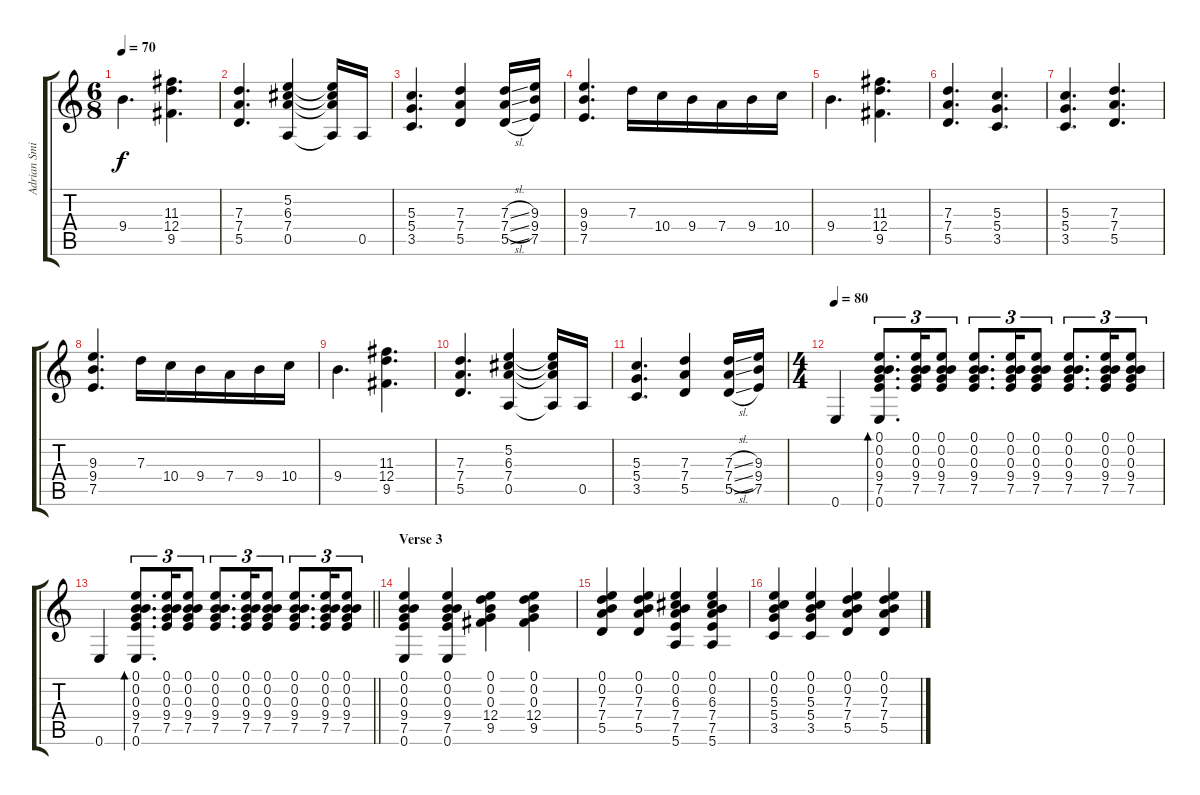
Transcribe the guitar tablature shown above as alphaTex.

\track ("Adrian Smith" "Adrian Smi") {instrument overdrivenguitar}
\staff {score tabs}
\tuning (E4 B3 G3 D3 A2 E2) {hide}
\ts (6 8)
\tempo 70
\clef g2
\ks c
9.4.4{d dy f} (11.3 12.4 9.5).4{d} |
(7.3 7.4 5.5).4{d} (5.2 6.3 7.4 0.5).4 (5.2{t} 6.3{t} 7.4{t} 0.5{t}).16 0.5.16 |
(5.3 5.4 3.5).4{d} (7.3 7.4 5.5).4 (7.3{sl} 7.4{sl} 5.5{sl}).16 (9.3 9.4 7.5).16 |
(9.3 9.4 7.5).4{d} 7.3.16 10.4.16 9.4.16 7.4.16 9.4.16 10.4.16 |
9.4.4{d} (11.3 12.4 9.5).4{d} |
(7.3 7.4 5.5).4{d} (5.3 5.4 3.5).4{d} |
(5.3 5.4 3.5).4{d} (7.3 7.4 5.5).4{d} |
(9.3 9.4 7.5).4{d} 7.3.16 10.4.16 9.4.16 7.4.16 9.4.16 10.4.16 |
9.4.4{d} (11.3 12.4 9.5).4{d} |
(7.3 7.4 5.5).4{d} (5.2 6.3 7.4 0.5).4 (5.2{t} 6.3{t} 7.4{t} 0.5{t}).16 0.5.16 |
(5.3 5.4 3.5).4{d} (7.3 7.4 5.5).4 (7.3{sl} 7.4{sl} 5.5{sl}).16 (9.3 9.4 7.5).16 |
\ts (4 4)
\tempo 80
0.6.4 (0.1 0.2 0.3 9.4 7.5 0.6).8{d tu (3 2) bd 120} (0.1 0.2 0.3 9.4 7.5).16{tu (3 2)} (0.1 0.2 0.3 9.4 7.5).8{tu (3 2)} (0.1 0.2 0.3 9.4 7.5).8{d tu (3 2)} (0.1 0.2 0.3 9.4 7.5).16{tu (3 2)} (0.1 0.2 0.3 9.4 7.5).8{tu (3 2)} (0.1 0.2 0.3 9.4 7.5).8{d tu (3 2)} (0.1 0.2 0.3 9.4 7.5).16{tu (3 2)} (0.1 0.2 0.3 9.4 7.5).8{tu (3 2)} |
\barLineRight lightlight
0.6.4 (0.1 0.2 0.3 9.4 7.5 0.6).8{d tu (3 2) bd 120} (0.1 0.2 0.3 9.4 7.5).16{tu (3 2)} (0.1 0.2 0.3 9.4 7.5).8{tu (3 2)} (0.1 0.2 0.3 9.4 7.5).8{d tu (3 2)} (0.1 0.2 0.3 9.4 7.5).16{tu (3 2)} (0.1 0.2 0.3 9.4 7.5).8{tu (3 2)} (0.1 0.2 0.3 9.4 7.5).8{d tu (3 2)} (0.1 0.2 0.3 9.4 7.5).16{tu (3 2)} (0.1 0.2 0.3 9.4 7.5).8{tu (3 2)} |
\section ("" "Verse 3")
(0.1 0.2 0.3 9.4 7.5 0.6).4 (0.1 0.2 0.3 9.4 7.5 0.6).4 (0.1 0.2 0.3 12.4 9.5).4 (0.1 0.2 0.3 12.4 9.5).4 |
(0.1 0.2 7.3 7.4 5.5).4 (0.1 0.2 7.3 7.4 5.5).4 (0.1 0.2 6.3 7.4 7.5 5.6).4 (0.1 0.2 6.3 7.4 7.5 5.6).4 |
(0.1 0.2 5.3 5.4 3.5).4 (0.1 0.2 5.3 5.4 3.5).4 (0.1 0.2 7.3 7.4 5.5).4 (0.1 0.2 7.3 7.4 5.5).4
